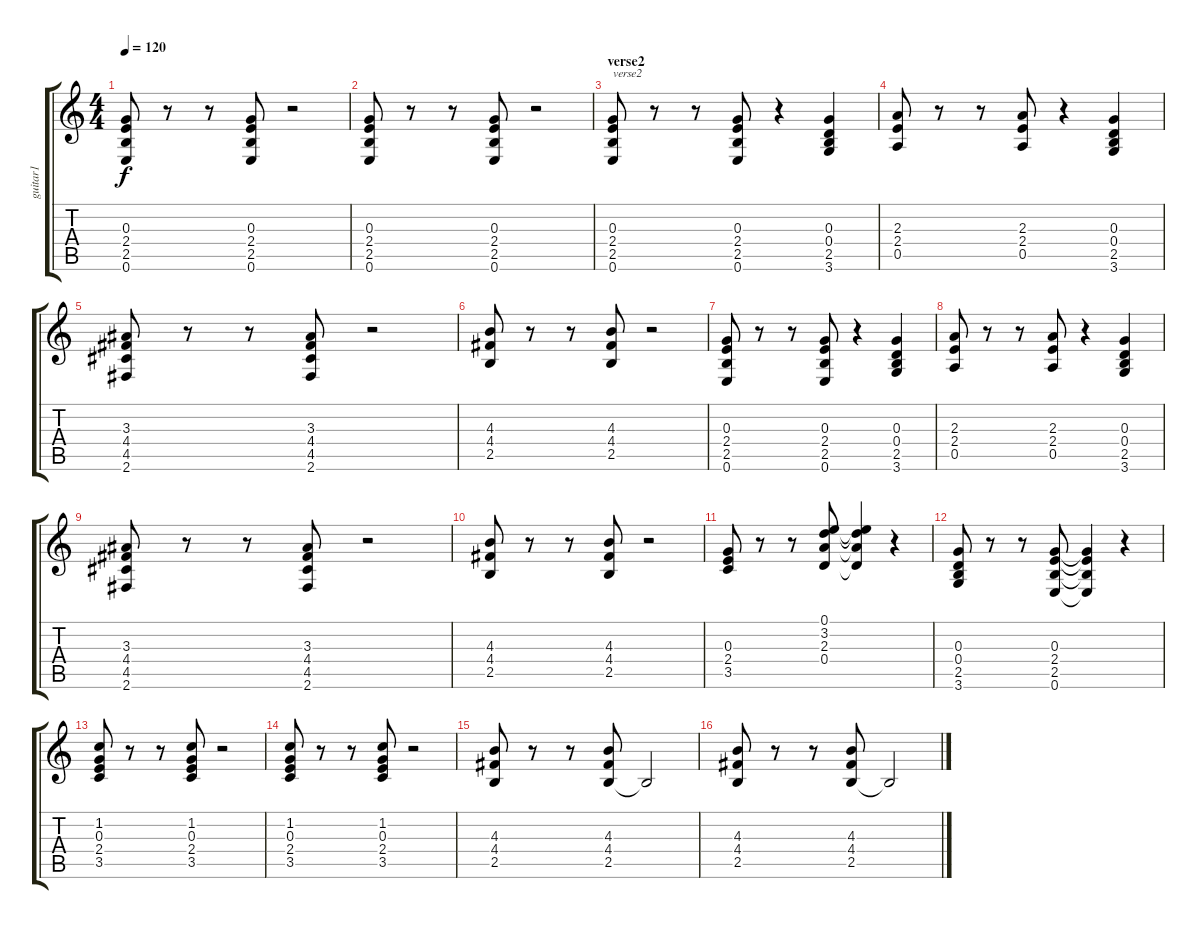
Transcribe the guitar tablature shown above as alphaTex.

\track ("guitar1" "guitar1") {instrument overdrivenguitar}
\staff {score tabs}
\tuning (E4 B3 G3 D3 A2 E2) {hide}
\ts (4 4)
\tempo 120
\clef g2
\ks c
(0.3 2.4 2.5 0.6).8{dy f} r.8 r.8 (0.3 2.4 2.5 0.6).8 r.2 |
(0.3 2.4 2.5 0.6).8 r.8 r.8 (0.3 2.4 2.5 0.6).8 r.2 |
\section ("" "verse2")
(0.3 2.4 2.5 0.6).8{txt "verse2"} r.8 r.8 (0.3 2.4 2.5 0.6).8 r.4 (0.3 0.4 2.5 3.6).4 |
(2.3 2.4 0.5).8 r.8 r.8 (2.3 2.4 0.5).8 r.4 (0.3 0.4 2.5 3.6).4 |
(3.3 4.4 4.5 2.6).8 r.8 r.8 (3.3 4.4 4.5 2.6).8 r.2 |
(4.3 4.4 2.5).8 r.8 r.8 (4.3 4.4 2.5).8 r.2 |
(0.3 2.4 2.5 0.6).8 r.8 r.8 (0.3 2.4 2.5 0.6).8 r.4 (0.3 0.4 2.5 3.6).4 |
(2.3 2.4 0.5).8 r.8 r.8 (2.3 2.4 0.5).8 r.4 (0.3 0.4 2.5 3.6).4 |
(3.3 4.4 4.5 2.6).8 r.8 r.8 (3.3 4.4 4.5 2.6).8 r.2 |
(4.3 4.4 2.5).8 r.8 r.8 (4.3 4.4 2.5).8 r.2 |
(0.3 2.4 3.5).8 r.8 r.8 (0.1 3.2 2.3 0.4).8 (0.1{t} 3.2{t} 2.3{t} 0.4{t}).4 r.4 |
(0.3 0.4 2.5 3.6).8 r.8 r.8 (0.3 2.4 2.5 0.6).8 (0.3{t} 2.4{t} 2.5{t} 0.6{t}).4 r.4 |
(1.2 0.3 2.4 3.5).8 r.8 r.8 (1.2 0.3 2.4 3.5).8 r.2 |
(1.2 0.3 2.4 3.5).8 r.8 r.8 (1.2 0.3 2.4 3.5).8 r.2 |
(4.3 4.4 2.5).8 r.8 r.8 (4.3 4.4 2.5).8 2.5{t}.2 |
(4.3 4.4 2.5).8 r.8 r.8 (4.3 4.4 2.5).8 2.5{t}.2
